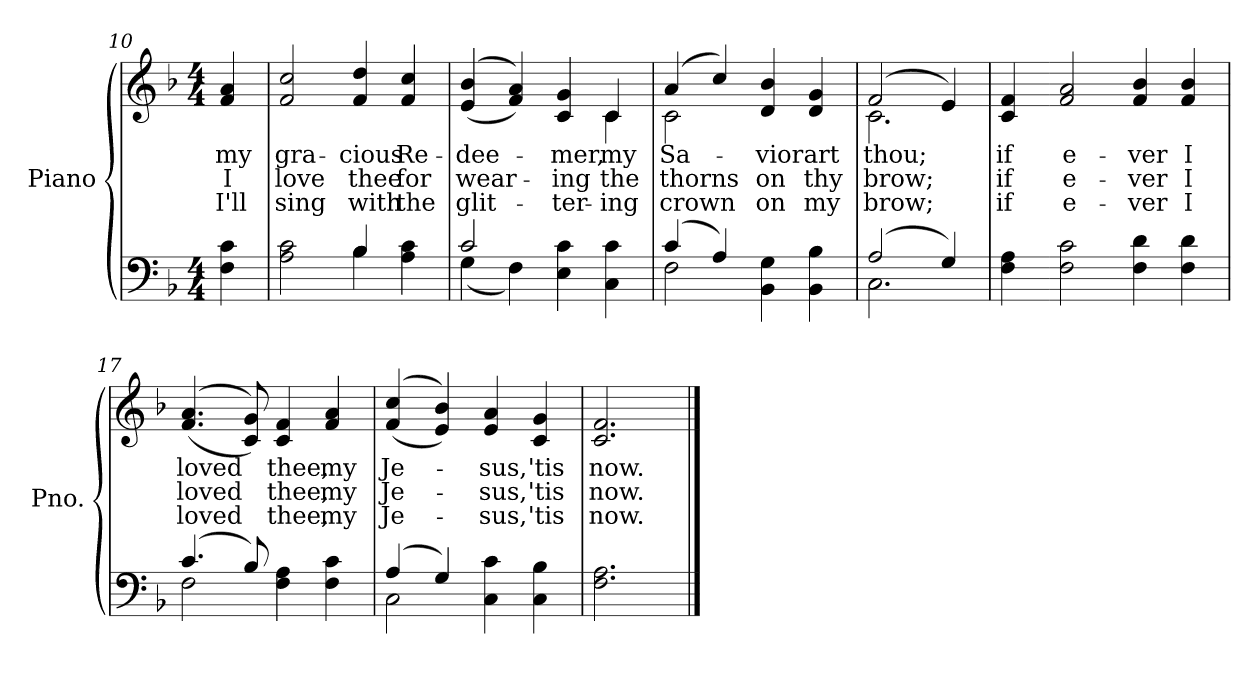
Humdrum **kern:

**kern	**kern	**text	**text	**text
*part2	*part1	*part1	*part1	*part1
*staff2	*staff1	*staff1	*staff1	*staff1
*I"Piano	*I"Piano	*	*	*
*I'Pno.	*I'Pno.	*	*	*
!!LO:LB:g=z
*clefF4	*clefG2	*	*	*
*k[b-]	*k[b-]	*	*	*
*F:	*F:	*	*	*
*M4/4	*M4/4	*	*	*
=10	=10	=10	=10	=10
!	!	!LO:LY:b:color=#000000	!LO:LY:b:color=#000000	!LO:LY:b:color=#000000
4Fi\ 4ci	4fi/ 4ai	my	I	I'll
=11	=11	=11	=11	=11
*^	*	*	*	*
!	!	!	!LO:LY:b:color=#000000	!LO:LY:b:color=#000000	!LO:LY:b:color=#000000
2Ai\ 2ci	2ryy	2fi/ 2cci	gra-	love	sing
!	!	!	!LO:LY:b:color=#000000	!LO:LY:b:color=#000000	!LO:LY:b:color=#000000
4B-i/	4B-i\	4fi/ 4ddi	-cious	thee	with
!	!	!	!LO:LY:b:color=#000000	!LO:LY:b:color=#000000	!LO:LY:b:color=#000000
4Ai\ 4ci	4ryy	4fi/ 4cci	Re-	for	the
=12	=12	=12	=12	=12	=12
!	!	!	!LO:LY:b:color=#000000	!LO:LY:b:color=#000000	!LO:LY:b:color=#000000
*	*	*^	*	*	*
2ci/	(4Gi\	((4ei/ 4b-i	2.ryy	-dee-	wear-	glit-
.	4Fi\)	4fi/ 4ai))	.	.	.	.
!	!	!	!	!LO:LY:b:color=#000000	!LO:LY:b:color=#000000	!LO:LY:b:color=#000000
4Ei\ 4ci	2ryy	4ci/ 4gi	.	-mer,	-ing	-ter-
!	!	!	!	!LO:LY:b:color=#000000	!LO:LY:b:color=#000000	!LO:LY:b:color=#000000
4Ci\ 4ci	.	4ci/	4ci\	my	the	-ing
=13	=13	=13	=13	=13	=13	=13
!	!	!	!	!LO:LY:b:color=#000000	!LO:LY:b:color=#000000	!LO:LY:b:color=#000000
(4ci/	2Fi\	(4ai/	2ci\	Sa-	thorns	crown
4Ai/)	.	4cci/)	.	.	.	.
!	!	!	!	!LO:LY:b:color=#000000	!LO:LY:b:color=#000000	!LO:LY:b:color=#000000
4BB-i\ 4Gi	2ryy	4di/ 4b-i	2ryy	-vior	on	on
!	!	!	!	!LO:LY:b:color=#000000	!LO:LY:b:color=#000000	!LO:LY:b:color=#000000
4BB-i\ 4B-i	.	4di/ 4gi	.	art	thy	my
=14	=14	=14	=14	=14	=14	=14
!	!	!	!	!LO:LY:b:color=#000000	!LO:LY:b:color=#000000	!LO:LY:b:color=#000000
(2Ai/	2.Ci\	(2fi/	2.ci\	thou;	brow;	brow;
4Gi/)	.	4ei/)	.	.	.	.
*v	*v	*	*	*	*	*
*	*v	*v	*	*	*
!!LO:LB:g=z
=15	=15	=15	=15	=15
!	!	!LO:LY:b:color=#000000	!LO:LY:b:color=#000000	!LO:LY:b:color=#000000
4Fi\ 4Ai	4ci/ 4fi	if	if	if
=16-	=16-	=16-	=16-	=16-
!	!	!LO:LY:b:color=#000000	!LO:LY:b:color=#000000	!LO:LY:b:color=#000000
2Fi\ 2ci	2fi/ 2ai	e-	e-	e-
!	!	!LO:LY:b:color=#000000	!LO:LY:b:color=#000000	!LO:LY:b:color=#000000
4Fi\ 4di	4fi/ 4b-i	-ver	-ver	-ver
!	!	!LO:LY:b:color=#000000	!LO:LY:b:color=#000000	!LO:LY:b:color=#000000
4Fi\ 4di	4fi/ 4b-i	I	I	I
=17	=17	=17	=17	=17
*^	*	*	*	*
!	!	!	!LO:LY:b:color=#000000	!LO:LY:b:color=#000000	!LO:LY:b:color=#000000
(4.ci/	2Fi\	((4.fi/ 4.ai	loved	loved	loved
8B-i/)	.	8ci/ 8gi))	.	.	.
!	!	!	!LO:LY:b:color=#000000	!LO:LY:b:color=#000000	!LO:LY:b:color=#000000
4Fi\ 4Ai	2ryy	4ci/ 4fi	thee,	thee,	thee,
!	!	!	!LO:LY:b:color=#000000	!LO:LY:b:color=#000000	!LO:LY:b:color=#000000
4Fi\ 4ci	.	4fi/ 4ai	my	my	my
=18	=18	=18	=18	=18	=18
!	!	!	!LO:LY:b:color=#000000	!LO:LY:b:color=#000000	!LO:LY:b:color=#000000
(4Ai/	2Ci\	((4fi/ 4cci	Je-	Je-	Je-
4Gi/)	.	4ei/ 4b-i))	.	.	.
!	!	!	!LO:LY:b:color=#000000	!LO:LY:b:color=#000000	!LO:LY:b:color=#000000
4Ci\ 4ci	2ryy	4ei/ 4ai	-sus,	-sus,	-sus,
!	!	!	!LO:LY:b:color=#000000	!LO:LY:b:color=#000000	!LO:LY:b:color=#000000
4Ci\ 4B-i	.	4ci/ 4gi	'tis	'tis	'tis
*v	*v	*	*	*	*
=19	=19	=19	=19	=19
!	!	!LO:LY:b:color=#000000	!LO:LY:b:color=#000000	!LO:LY:b:color=#000000
2.Fi\ 2.Ai	2.ci/ 2.fi	now.	now.	now.
==	==	==	==	==
*-	*-	*-	*-	*-
